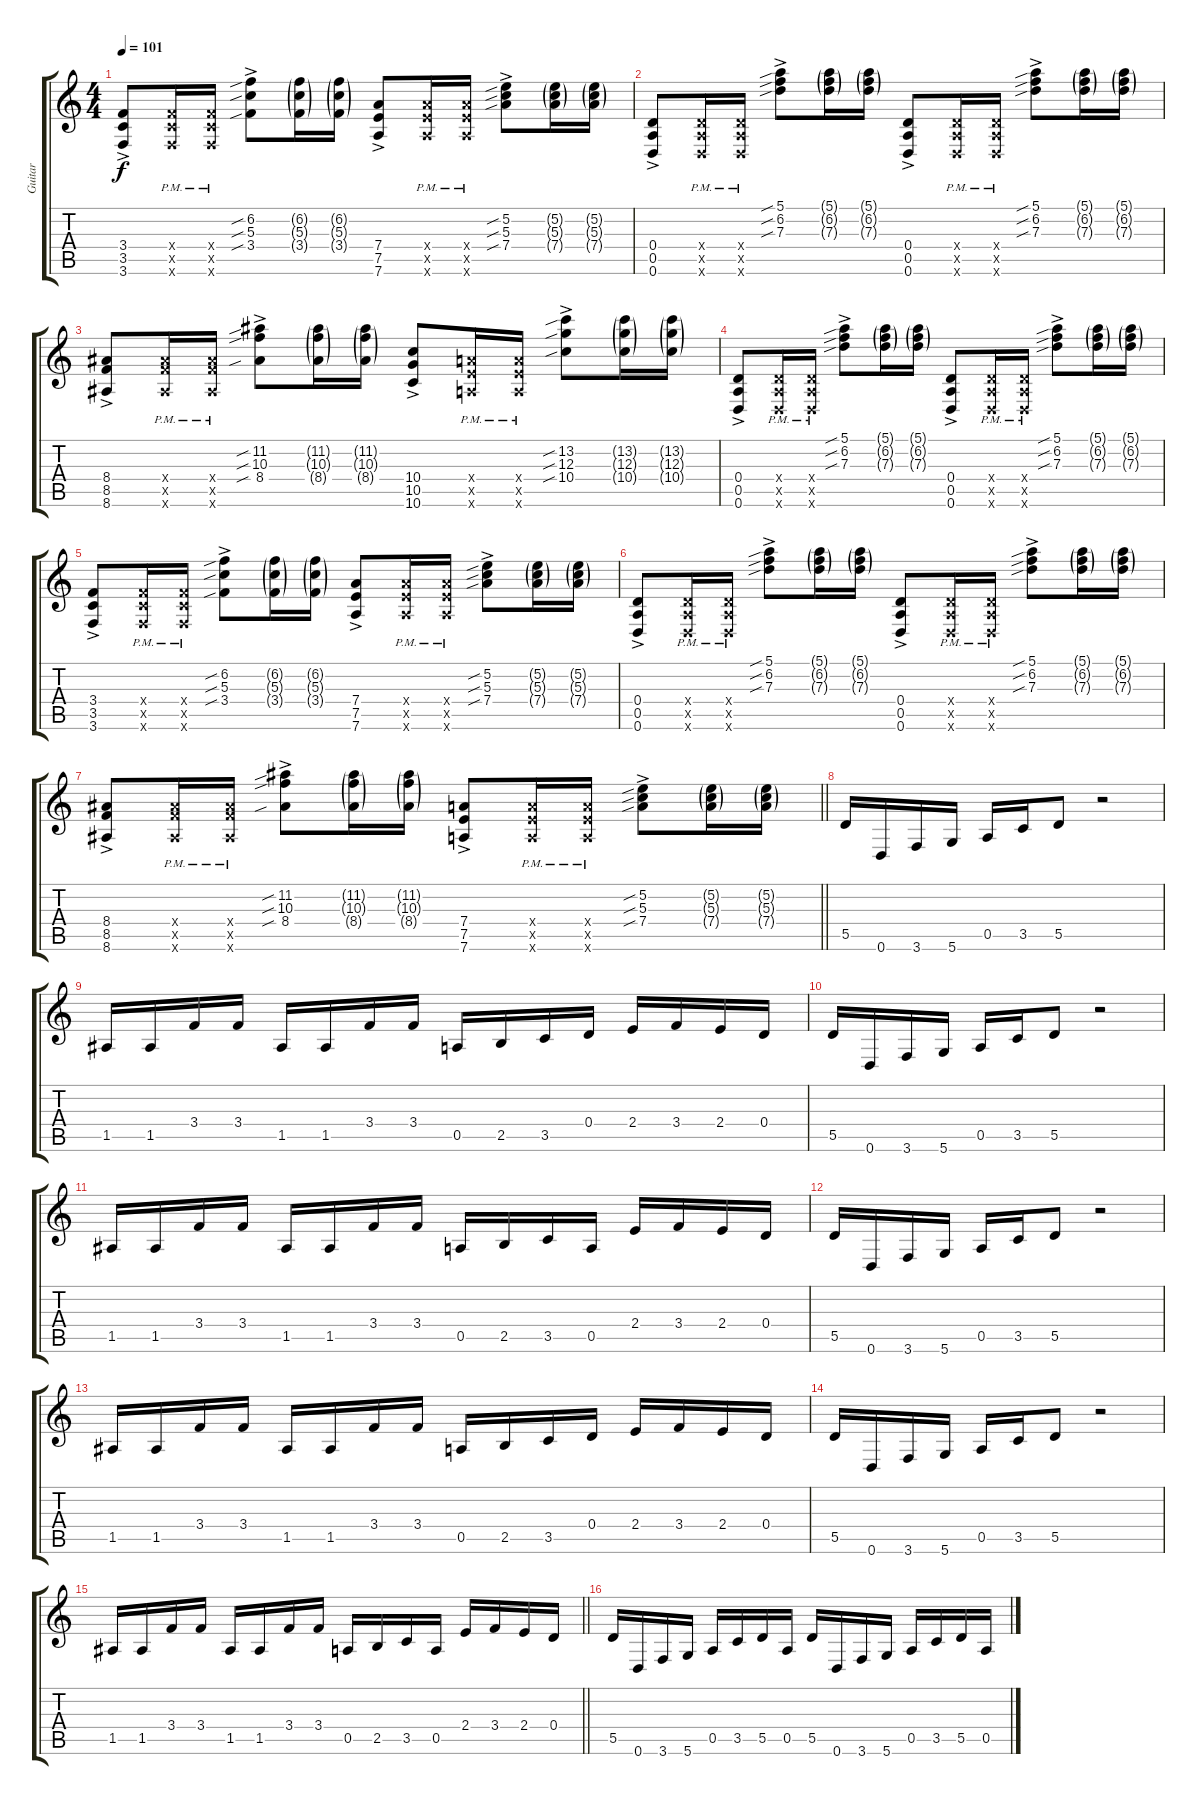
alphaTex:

\track ("Guitar" "Guitar") {instrument distortionguitar}
\staff {score tabs}
\tuning (E4 B3 G3 D3 A2 D2) {hide}
\ts (4 4)
\tempo 101
\clef g2
\ks c
(3.4{ac} 3.5{ac} 3.6{ac}).8{dy f} (3.4{x} 3.5{x} 3.6{pm x}).16 (3.4{pm x} 3.5{pm x} 3.6{pm x}).16 (6.2{sib ac} 5.3{sib ac} 3.4{sib}).8 (6.2{g} 5.3{g} 3.4{g}).16 (6.2{g} 5.3{g} 3.4{g}).16 (7.4{ac} 7.5{ac} 7.6{ac}).8 (7.4{x} 7.5{x} 7.6{pm x}).16 (7.4{pm x} 7.5{pm x} 7.6{pm x}).16 (5.2{sib ac} 5.3{sib ac} 7.4{sib}).8 (5.2{g} 5.3{g} 7.4{g}).16 (5.2{g} 5.3{g} 7.4{g}).16 |
(0.4{ac} 0.5{ac} 0.6{ac}).8 (0.4{x} 0.5{x} 0.6{pm x}).16 (0.4{pm x} 0.5{pm x} 0.6{pm x}).16 (5.1{sib ac} 6.2{sib ac} 7.3{sib ac}).8 (5.1{g} 6.2{g} 7.3{g}).16 (5.1{g} 6.2{g} 7.3{g}).16 (0.4{ac} 0.5{ac} 0.6{ac}).8 (0.4{x} 0.5{x} 0.6{pm x}).16 (0.4{pm x} 0.5{pm x} 0.6{pm x}).16 (5.1{sib ac} 6.2{sib ac} 7.3{sib ac}).8 (5.1{g} 6.2{g} 7.3{g}).16 (5.1{g} 6.2{g} 7.3{g}).16 |
(8.4{ac} 8.5{ac} 8.6{ac}).8 (8.4{x} 8.5{x} 8.6{pm x}).16 (8.4{pm x} 8.5{pm x} 8.6{pm x}).16 (11.2{sib ac} 10.3{sib ac} 8.4{sib}).8 (11.2{g} 10.3{g} 8.4{g}).16 (11.2{g} 10.3{g} 8.4{g}).16 (10.4{ac} 10.5{ac} 10.6{ac}).8 (7.4{x} 7.5{x} 7.6{pm x}).16 (7.4{pm x} 7.5{pm x} 7.6{pm x}).16 (13.2{sib ac} 12.3{sib ac} 10.4{sib}).8 (13.2{g} 12.3{g} 10.4{g}).16 (13.2{g} 12.3{g} 10.4{g}).16 |
(0.4{ac} 0.5{ac} 0.6{ac}).8 (0.4{x} 0.5{x} 0.6{pm x}).16 (0.4{pm x} 0.5{pm x} 0.6{pm x}).16 (5.1{sib ac} 6.2{sib ac} 7.3{sib ac}).8 (5.1{g} 6.2{g} 7.3{g}).16 (5.1{g} 6.2{g} 7.3{g}).16 (0.4{ac} 0.5{ac} 0.6{ac}).8 (0.4{x} 0.5{x} 0.6{pm x}).16 (0.4{pm x} 0.5{pm x} 0.6{pm x}).16 (5.1{sib ac} 6.2{sib ac} 7.3{sib ac}).8 (5.1{g} 6.2{g} 7.3{g}).16 (5.1{g} 6.2{g} 7.3{g}).16 |
(3.4{ac} 3.5{ac} 3.6{ac}).8 (3.4{x} 3.5{x} 3.6{pm x}).16 (3.4{pm x} 3.5{pm x} 3.6{pm x}).16 (6.2{sib ac} 5.3{sib ac} 3.4{sib}).8 (6.2{g} 5.3{g} 3.4{g}).16 (6.2{g} 5.3{g} 3.4{g}).16 (7.4{ac} 7.5{ac} 7.6{ac}).8 (7.4{x} 7.5{x} 7.6{pm x}).16 (7.4{pm x} 7.5{pm x} 7.6{pm x}).16 (5.2{sib ac} 5.3{sib ac} 7.4{sib}).8 (5.2{g} 5.3{g} 7.4{g}).16 (5.2{g} 5.3{g} 7.4{g}).16 |
(0.4{ac} 0.5{ac} 0.6{ac}).8 (0.4{x} 0.5{x} 0.6{pm x}).16 (0.4{pm x} 0.5{pm x} 0.6{pm x}).16 (5.1{sib ac} 6.2{sib ac} 7.3{sib ac}).8 (5.1{g} 6.2{g} 7.3{g}).16 (5.1{g} 6.2{g} 7.3{g}).16 (0.4{ac} 0.5{ac} 0.6{ac}).8 (0.4{x} 0.5{x} 0.6{pm x}).16 (0.4{pm x} 0.5{pm x} 0.6{pm x}).16 (5.1{sib ac} 6.2{sib ac} 7.3{sib ac}).8 (5.1{g} 6.2{g} 7.3{g}).16 (5.1{g} 6.2{g} 7.3{g}).16 |
\barLineRight lightlight
(8.4{ac} 8.5{ac} 8.6{ac}).8 (8.4{x} 8.5{x} 8.6{pm x}).16 (8.4{pm x} 8.5{pm x} 8.6{pm x}).16 (11.2{sib ac} 10.3{sib ac} 8.4{sib}).8 (11.2{g} 10.3{g} 8.4{g}).16 (11.2{g} 10.3{g} 8.4{g}).16 (7.4{ac} 7.5{ac} 7.6{ac}).8 (7.4{x} 7.5{x} 7.6{pm x}).16 (7.4{pm x} 7.5{pm x} 7.6{pm x}).16 (5.2{sib ac} 5.3{sib ac} 7.4{sib}).8 (5.2{g} 5.3{g} 7.4{g}).16 (5.2{g} 5.3{g} 7.4{g}).16 |
5.5.16 0.6.16 3.6.16 5.6.16 0.5.16 3.5.16 5.5.8 r.2 |
1.5.16 1.5.16 3.4.16 3.4.16 1.5.16 1.5.16 3.4.16 3.4.16 0.5.16 2.5.16 3.5.16 0.4.16 2.4.16 3.4.16 2.4.16 0.4.16 |
5.5.16 0.6.16 3.6.16 5.6.16 0.5.16 3.5.16 5.5.8 r.2 |
1.5.16 1.5.16 3.4.16 3.4.16 1.5.16 1.5.16 3.4.16 3.4.16 0.5.16 2.5.16 3.5.16 0.5.16 2.4.16 3.4.16 2.4.16 0.4.16 |
5.5.16 0.6.16 3.6.16 5.6.16 0.5.16 3.5.16 5.5.8 r.2 |
1.5.16 1.5.16 3.4.16 3.4.16 1.5.16 1.5.16 3.4.16 3.4.16 0.5.16 2.5.16 3.5.16 0.4.16 2.4.16 3.4.16 2.4.16 0.4.16 |
5.5.16 0.6.16 3.6.16 5.6.16 0.5.16 3.5.16 5.5.8 r.2 |
\barLineRight lightlight
1.5.16 1.5.16 3.4.16 3.4.16 1.5.16 1.5.16 3.4.16 3.4.16 0.5.16 2.5.16 3.5.16 0.5.16 2.4.16 3.4.16 2.4.16 0.4.16 |
5.5.16 0.6.16 3.6.16 5.6.16 0.5.16 3.5.16 5.5.16 0.5.16 5.5.16 0.6.16 3.6.16 5.6.16 0.5.16 3.5.16 5.5.16 0.5.16
